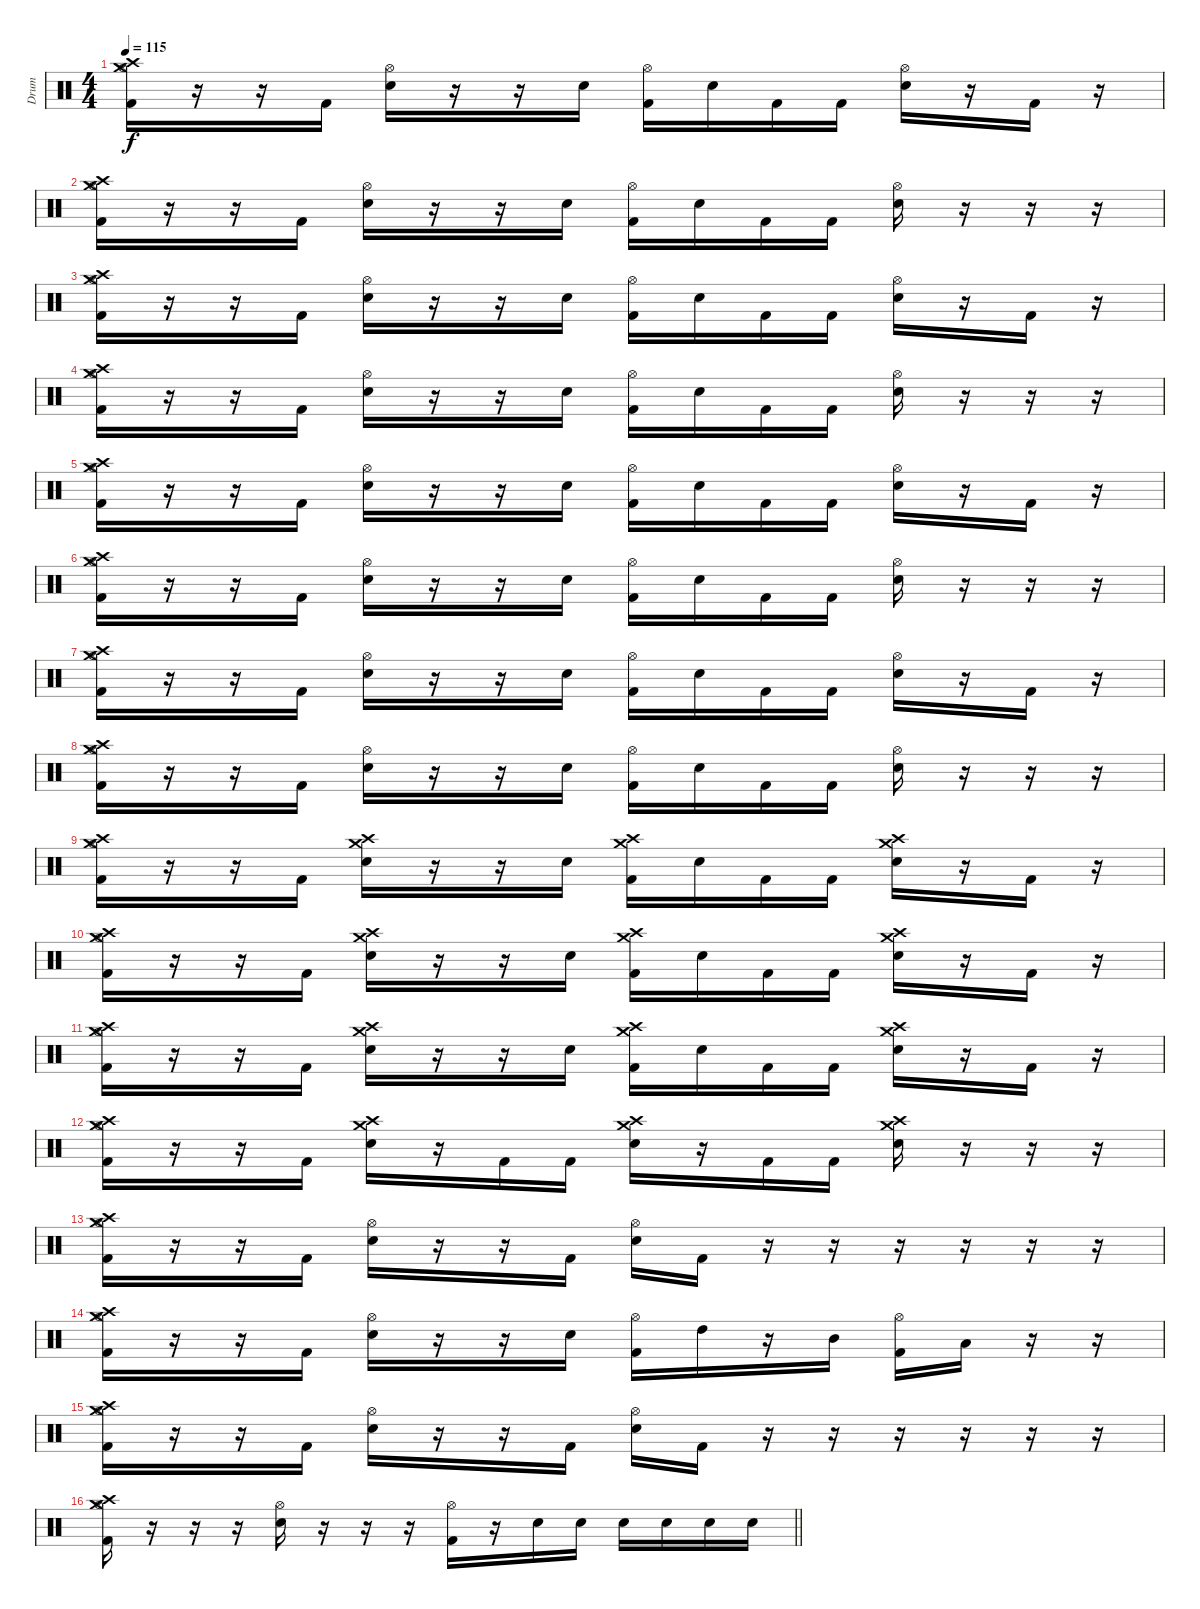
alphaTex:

\track ("Drum" "Drum") {instrument percussion}
\staff {score}
\articulation defaults
\ts (4 4)
\tempo 115
\clef neutral
\ks c
("Hi-Hat (open)" "Kick (hit) 2" "Crash high (hit)" "Crash medium (hit)").16{dy f} r.16 r.16 "Kick (hit) 2".16 ("Hi-Hat (open)" "Electric Snare (hit)").16 r.16 r.16 "Electric Snare (hit)".16 ("Hi-Hat (open)" "Kick (hit) 2").16 "Electric Snare (hit)".16 "Kick (hit) 2".16 "Kick (hit) 2".16 ("Hi-Hat (open)" "Electric Snare (hit)").16 r.16 "Kick (hit) 2".16 r.16 |
("Hi-Hat (open)" "Kick (hit) 2" "Crash high (hit)" "Crash medium (hit)").16 r.16 r.16 "Kick (hit) 2".16 ("Hi-Hat (open)" "Electric Snare (hit)").16 r.16 r.16 "Electric Snare (hit)".16 ("Hi-Hat (open)" "Kick (hit) 2").16 "Electric Snare (hit)".16 "Kick (hit) 2".16 "Kick (hit) 2".16 ("Hi-Hat (open)" "Electric Snare (hit)").16 r.16 r.16 r.16 |
("Hi-Hat (open)" "Kick (hit) 2" "Crash high (hit)" "Crash medium (hit)").16 r.16 r.16 "Kick (hit) 2".16 ("Hi-Hat (open)" "Electric Snare (hit)").16 r.16 r.16 "Electric Snare (hit)".16 ("Hi-Hat (open)" "Kick (hit) 2").16 "Electric Snare (hit)".16 "Kick (hit) 2".16 "Kick (hit) 2".16 ("Hi-Hat (open)" "Electric Snare (hit)").16 r.16 "Kick (hit) 2".16 r.16 |
("Hi-Hat (open)" "Kick (hit) 2" "Crash high (hit)" "Crash medium (hit)").16 r.16 r.16 "Kick (hit) 2".16 ("Hi-Hat (open)" "Electric Snare (hit)").16 r.16 r.16 "Electric Snare (hit)".16 ("Hi-Hat (open)" "Kick (hit) 2").16 "Electric Snare (hit)".16 "Kick (hit) 2".16 "Kick (hit) 2".16 ("Hi-Hat (open)" "Electric Snare (hit)").16 r.16 r.16 r.16 |
("Hi-Hat (open)" "Kick (hit) 2" "Crash high (hit)" "Crash medium (hit)").16 r.16 r.16 "Kick (hit) 2".16 ("Hi-Hat (open)" "Electric Snare (hit)").16 r.16 r.16 "Electric Snare (hit)".16 ("Hi-Hat (open)" "Kick (hit) 2").16 "Electric Snare (hit)".16 "Kick (hit) 2".16 "Kick (hit) 2".16 ("Hi-Hat (open)" "Electric Snare (hit)").16 r.16 "Kick (hit) 2".16 r.16 |
("Hi-Hat (open)" "Kick (hit) 2" "Crash high (hit)" "Crash medium (hit)").16 r.16 r.16 "Kick (hit) 2".16 ("Hi-Hat (open)" "Electric Snare (hit)").16 r.16 r.16 "Electric Snare (hit)".16 ("Hi-Hat (open)" "Kick (hit) 2").16 "Electric Snare (hit)".16 "Kick (hit) 2".16 "Kick (hit) 2".16 ("Hi-Hat (open)" "Electric Snare (hit)").16 r.16 r.16 r.16 |
("Hi-Hat (open)" "Kick (hit) 2" "Crash high (hit)" "Crash medium (hit)").16 r.16 r.16 "Kick (hit) 2".16 ("Hi-Hat (open)" "Electric Snare (hit)").16 r.16 r.16 "Electric Snare (hit)".16 ("Hi-Hat (open)" "Kick (hit) 2").16 "Electric Snare (hit)".16 "Kick (hit) 2".16 "Kick (hit) 2".16 ("Hi-Hat (open)" "Electric Snare (hit)").16 r.16 "Kick (hit) 2".16 r.16 |
("Hi-Hat (open)" "Kick (hit) 2" "Crash high (hit)" "Crash medium (hit)").16 r.16 r.16 "Kick (hit) 2".16 ("Hi-Hat (open)" "Electric Snare (hit)").16 r.16 r.16 "Electric Snare (hit)".16 ("Hi-Hat (open)" "Kick (hit) 2").16 "Electric Snare (hit)".16 "Kick (hit) 2".16 "Kick (hit) 2".16 ("Hi-Hat (open)" "Electric Snare (hit)").16 r.16 r.16 r.16 |
("Hi-Hat (open)" "Kick (hit) 2" "Crash high (hit)" "Crash medium (hit)").16 r.16 r.16 "Kick (hit) 2".16 ("Electric Snare (hit)" "Crash high (hit)" "Crash medium (hit)").16 r.16 r.16 "Electric Snare (hit)".16 ("Kick (hit) 2" "Crash high (hit)" "Crash medium (hit)").16 "Electric Snare (hit)".16 "Kick (hit) 2".16 "Kick (hit) 2".16 ("Electric Snare (hit)" "Crash high (hit)" "Crash medium (hit)").16 r.16 "Kick (hit) 2".16 r.16 |
("Hi-Hat (open)" "Kick (hit) 2" "Crash high (hit)" "Crash medium (hit)").16 r.16 r.16 "Kick (hit) 2".16 ("Electric Snare (hit)" "Crash high (hit)" "Crash medium (hit)").16 r.16 r.16 "Electric Snare (hit)".16 ("Kick (hit) 2" "Crash high (hit)" "Crash medium (hit)").16 "Electric Snare (hit)".16 "Kick (hit) 2".16 "Kick (hit) 2".16 ("Electric Snare (hit)" "Crash high (hit)" "Crash medium (hit)").16 r.16 "Kick (hit) 2".16 r.16 |
("Hi-Hat (open)" "Kick (hit) 2" "Crash high (hit)" "Crash medium (hit)").16 r.16 r.16 "Kick (hit) 2".16 ("Electric Snare (hit)" "Crash high (hit)" "Crash medium (hit)").16 r.16 r.16 "Electric Snare (hit)".16 ("Kick (hit) 2" "Crash high (hit)" "Crash medium (hit)").16 "Electric Snare (hit)".16 "Kick (hit) 2".16 "Kick (hit) 2".16 ("Electric Snare (hit)" "Crash high (hit)" "Crash medium (hit)").16 r.16 "Kick (hit) 2".16 r.16 |
("Hi-Hat (open)" "Kick (hit) 2" "Crash high (hit)" "Crash medium (hit)").16 r.16 r.16 "Kick (hit) 2".16 ("Electric Snare (hit)" "Crash high (hit)" "Crash medium (hit)").16 r.16 "Kick (hit) 2".16 "Kick (hit) 2".16 ("Electric Snare (hit)" "Crash high (hit)" "Crash medium (hit)").16 r.16 "Kick (hit) 2".16 "Kick (hit) 2".16 ("Electric Snare (hit)" "Crash high (hit)" "Crash medium (hit)").16 r.16 r.16 r.16 |
("Hi-Hat (open)" "Kick (hit) 2" "Crash high (hit)" "Crash medium (hit)").16 r.16 r.16 "Kick (hit) 2".16 ("Hi-Hat (open)" "Electric Snare (hit)").16 r.16 r.16 "Kick (hit) 2".16 ("Hi-Hat (open)" "Electric Snare (hit)").16 "Kick (hit) 2".16 r.16 r.16 r.16 r.16 r.16 r.16 |
("Hi-Hat (open)" "Kick (hit) 2" "Crash high (hit)" "Crash medium (hit)").16 r.16 r.16 "Kick (hit) 2".16 ("Hi-Hat (open)" "Electric Snare (hit)").16 r.16 r.16 "Electric Snare (hit)".16 ("Hi-Hat (open)" "Kick (hit) 2").16 "High Tom (hit)".16 r.16 "Mid Tom (hit)".16 ("Hi-Hat (open)" "Kick (hit) 2").16 "Low Floor Tom (hit)".16 r.16 r.16 |
("Hi-Hat (open)" "Kick (hit) 2" "Crash high (hit)" "Crash medium (hit)").16 r.16 r.16 "Kick (hit) 2".16 ("Hi-Hat (open)" "Electric Snare (hit)").16 r.16 r.16 "Kick (hit) 2".16 ("Hi-Hat (open)" "Electric Snare (hit)").16 "Kick (hit) 2".16 r.16 r.16 r.16 r.16 r.16 r.16 |
\barLineRight lightlight
("Hi-Hat (open)" "Kick (hit) 2" "Crash high (hit)" "Crash medium (hit)").16 r.16 r.16 r.16 ("Hi-Hat (open)" "Electric Snare (hit)").16 r.16 r.16 r.16 ("Hi-Hat (open)" "Kick (hit) 2").16 r.16 "Electric Snare (hit)".16 "Electric Snare (hit)".16 "Electric Snare (hit)".16 "Electric Snare (hit)".16 "Electric Snare (hit)".16 "Electric Snare (hit)".16
